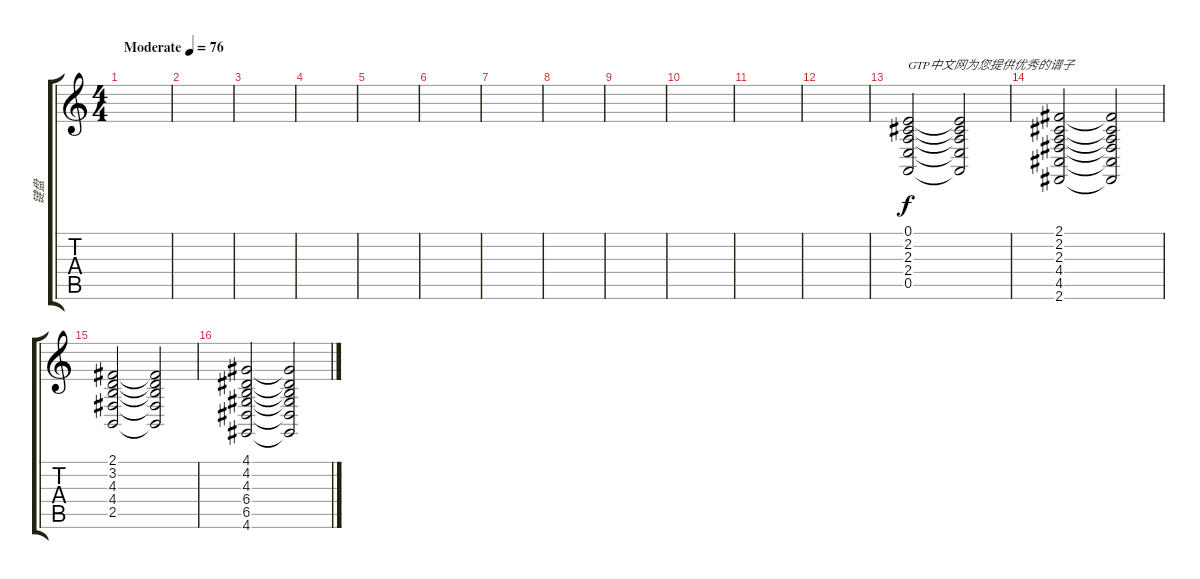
\track ("键盘" "键盘") {instrument choiraahs}
\staff {score tabs}
\tuning (E4 B3 G3 D3 A2 E2) {hide}
\ts (4 4)
\tempo (76 "Moderate")
\clef g2
\ks c
|
|
|
|
|
|
|
|
|
|
|
|
(0.1 2.2 2.3 2.4 0.5).2{txt "GTP中文网为您提供优秀的谱子"} (0.1{t} 2.2{t} 2.3{t} 2.4{t} 0.5{t}).2 |
(2.1 2.2 2.3 4.4 4.5 2.6).2 (2.1{t} 2.2{t} 2.3{t} 4.4{t} 4.5{t} 2.6{t}).2 |
(2.1 3.2 4.3 4.4 2.5).2 (2.1{t} 3.2{t} 4.3{t} 4.4{t} 2.5{t}).2 |
(4.1 4.2 4.3 6.4 6.5 4.6).2 (4.1{t} 4.2{t} 4.3{t} 6.4{t} 6.5{t} 4.6{t}).2
